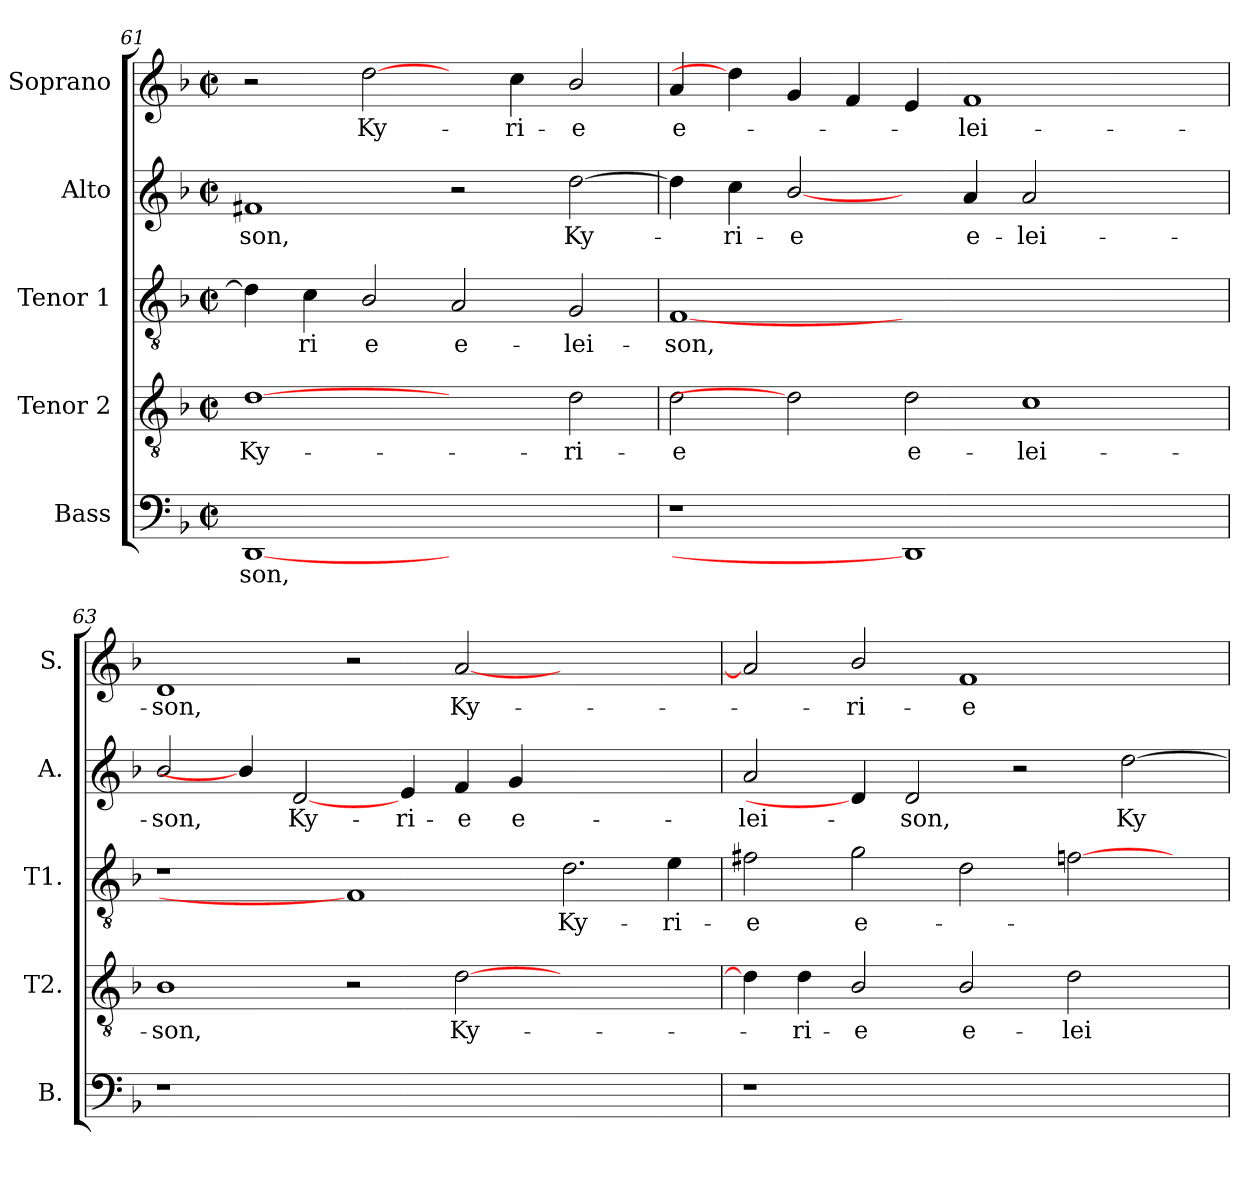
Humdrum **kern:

**kern	**text	**kern	**text	**kern	**text	**kern	**text	**kern	**text
*part5	*part5	*part4	*part4	*part3	*part3	*part2	*part2	*part1	*part1
*staff5	*staff5	*staff4	*staff4	*staff3	*staff3	*staff2	*staff2	*staff1	*staff1
*I"Bass	*	*I"Tenor 2	*	*I"Tenor 1	*	*I"Alto	*	*I"Soprano	*
*I'B.	*	*I'T2.	*	*I'T1.	*	*I'A.	*	*I'S.	*
*clefF4	*	*clefGv2	*	*clefGv2	*	*clefG2	*	*clefG2	*
*	*	*ITrd7c12	*	*ITrd7c12	*	*	*	*	*
*k[b-]	*	*k[b-]	*	*k[b-]	*	*k[b-]	*	*k[b-]	*
*F:	*	*F:	*	*F:	*	*F:	*	*F:	*
*M2/2	*	*M2/2	*	*M2/2	*	*M2/2	*	*M2/2	*
*met(c|)	*	*met(c|)	*	*met(c|)	*	*met(c|)	*	*met(c|)	*
=61	=61	=61	=61	=61	=61	=61	=61	=61	=61
!	!LO:LY:b:color=#000000	!	!	!	!	!	!	!	!
!	!	!	!LO:LY:b:color=#000000	!	!	!	!	!	!
!	!	!	!	!	!	!	!LO:LY:b:color=#000000	!	!
[1DDi	-son,	[1Di	Ky-	4Di\]	.	1f#Xi	-son,	2r	.
!	!	!	!	!	!LO:LY:b:color=#000000	!	!	!	!
.	.	.	.	4Ci\	-ri	.	.	.	.
!	!	!	!	!	!LO:LY:b:color=#000000	!	!	!	!
!	!	!	!	!	!	!	!	!	!LO:LY:b:color=#000000
.	.	.	.	2BB-i/	e	.	.	[2ddi\	Ky-
!	!	!	!	!	!LO:LY:b:color=#000000	!	!	!	!
1ryy	.	2ryy	.	2AAi/	e-	2r	.	4ryy	.
!	!	!	!	!	!	!	!	!	!LO:LY:b:color=#000000
.	.	.	.	.	.	.	.	4cci\	-ri-
!	!	!	!LO:LY:b:color=#000000	!	!	!	!	!	!
!	!	!	!	!	!LO:LY:b:color=#000000	!	!	!	!
!	!	!	!	!	!	!	!LO:LY:b:color=#000000	!	!
!	!	!	!	!	!	!	!	!	!LO:LY:b:color=#000000
.	.	2Di\	-ri-	2GGi/	-lei-	[>2ddi\	Ky-	2b-i/	-e
=62	=62	=62	=62	=62	=62	=62	=62	=62	=62
!LO:N:vis=1	!	!	!	!	!	!	!	!	!
!	!	!	!LO:LY:b:color=#000000	!	!	!	!	!	!
!	!	!	!	!	!LO:LY:b:color=#000000	!	!	!	!
!	!	!	!	!	!	!	!	!	!LO:LY:b:color=#000000
1r	.	2Di\	-e	[1FFi	-son,	4ddi\]	.	4ai/	e-
!	!	!	!	!	!	!	!LO:LY:b:color=#000000	!	!
.	.	.	.	.	.	4cci\	-ri-	4ddi\]	.
!	!	!	!	!	!	!	!LO:LY:b:color=#000000	!	!
.	.	2Di]	.	.	.	[2b-i/	-e	4gi/	.
.	.	.	.	.	.	.	.	4fi/	.
!	!	!	!LO:LY:b:color=#000000	!	!	!	!	!	!
1DDi]	.	2Di\	e-	1.ryy	.	4ryy	.	4ei/	.
!	!	!	!	!	!	!	!LO:LY:b:color=#000000	!	!
!	!	!	!	!	!	!	!	!	!LO:LY:b:color=#000000
.	.	.	.	.	.	4ai/	e-	1fi	-lei-
!	!	!	!LO:LY:b:color=#000000	!	!	!	!	!	!
!	!	!	!	!	!	!	!LO:LY:b:color=#000000	!	!
.	.	1Ci	-lei-	.	.	2ai/	-lei-	.	.
2ryy	.	.	.	.	.	2ryy	.	.	.
.	.	.	.	.	.	.	.	4ryy	.
=63	=63	=63	=63	=63	=63	=63	=63	=63	=63
!LO:N:vis=1	!	!	!	!	!	!	!	!	!
!	!	!	!LO:LY:b:color=#000000	!	!	!	!	!	!
!	!	!	!	!	!	!	!LO:LY:b:color=#000000	!	!
!	!	!	!	!	!	!	!	!	!LO:LY:b:color=#000000
1r	.	1BB-i	-son,	1r	.	2b-i/	-son,	1di	-son,
.	.	.	.	.	.	4b-i/]	.	.	.
!	!	!	!	!	!	!	!LO:LY:b:color=#000000	!	!
.	.	.	.	.	.	[2di/	Ky-	.	.
0ryy	.	2r	.	1FFi]	.	.	.	2r	.
!	!	!	!	!	!	!	!LO:LY:b:color=#000000	!	!
.	.	.	.	.	.	4ei/	-ri-	.	.
!	!	!	!LO:LY:b:color=#000000	!	!	!	!	!	!
!	!	!	!	!	!	!	!LO:LY:b:color=#000000	!	!
!	!	!	!	!	!	!	!	!	!LO:LY:b:color=#000000
.	.	[>2Di\	Ky-	.	.	4fi/	-e	[<2ai/	Ky-
!	!	!	!	!	!	!	!LO:LY:b:color=#000000	!	!
.	.	.	.	.	.	4gi/	e-	.	.
!	!	!	!	!	!LO:LY:b:color=#000000	!	!	!	!
.	.	1ryy	.	2.Di\	Ky-	1ryy	.	1ryy	.
!	!	!	!	!	!LO:LY:b:color=#000000	!	!	!	!
.	.	.	.	4Ei\	-ri-	.	.	.	.
=64	=64	=64	=64	=64	=64	=64	=64	=64	=64
!LO:N:vis=1	!	!	!	!	!	!	!	!	!
!	!	!	!	!	!LO:LY:b:color=#000000	!	!	!	!
!	!	!	!	!	!	!	!LO:LY:b:color=#000000	!	!
1r	.	4Di\]	.	2F#Xi\	-e	2ai/	-lei-	2ai/]	.
!	!	!	!LO:LY:b:color=#000000	!	!	!	!	!	!
.	.	4Di\	-ri-	.	.	.	.	.	.
!	!	!	!LO:LY:b:color=#000000	!	!	!	!	!	!
!	!	!	!	!	!LO:LY:b:color=#000000	!	!	!	!
!	!	!	!	!	!	!	!	!	!LO:LY:b:color=#000000
.	.	2BB-i/	-e	2Gi\	e-	4di/]	.	2b-i/	-ri-
!	!	!	!	!	!	!	!LO:LY:b:color=#000000	!	!
.	.	.	.	.	.	2di/	-son,	.	.
!	!	!	!LO:LY:b:color=#000000	!	!	!	!	!	!
!	!	!	!	!	!	!	!	!	!LO:LY:b:color=#000000
1ryy	.	2BB-i/	e-	2Di\	.	.	.	1fi	-e
.	.	.	.	.	.	2r	.	.	.
!	!	!	!LO:LY:b:color=#000000	!	!	!	!	!	!
.	.	2Di\	-lei-	[>2Fi\	.	.	.	.	.
!	!	!	!	!	!	!	!LO:LY:b:color=#000000	!	!
.	.	.	.	.	.	[>2ddi\	Ky-	.	.
4ryy	.	4ryy	.	4ryy	.	.	.	4ryy	.
=	=	=	=	=	=	=	=	=	=
*-	*-	*-	*-	*-	*-	*-	*-	*-	*-
